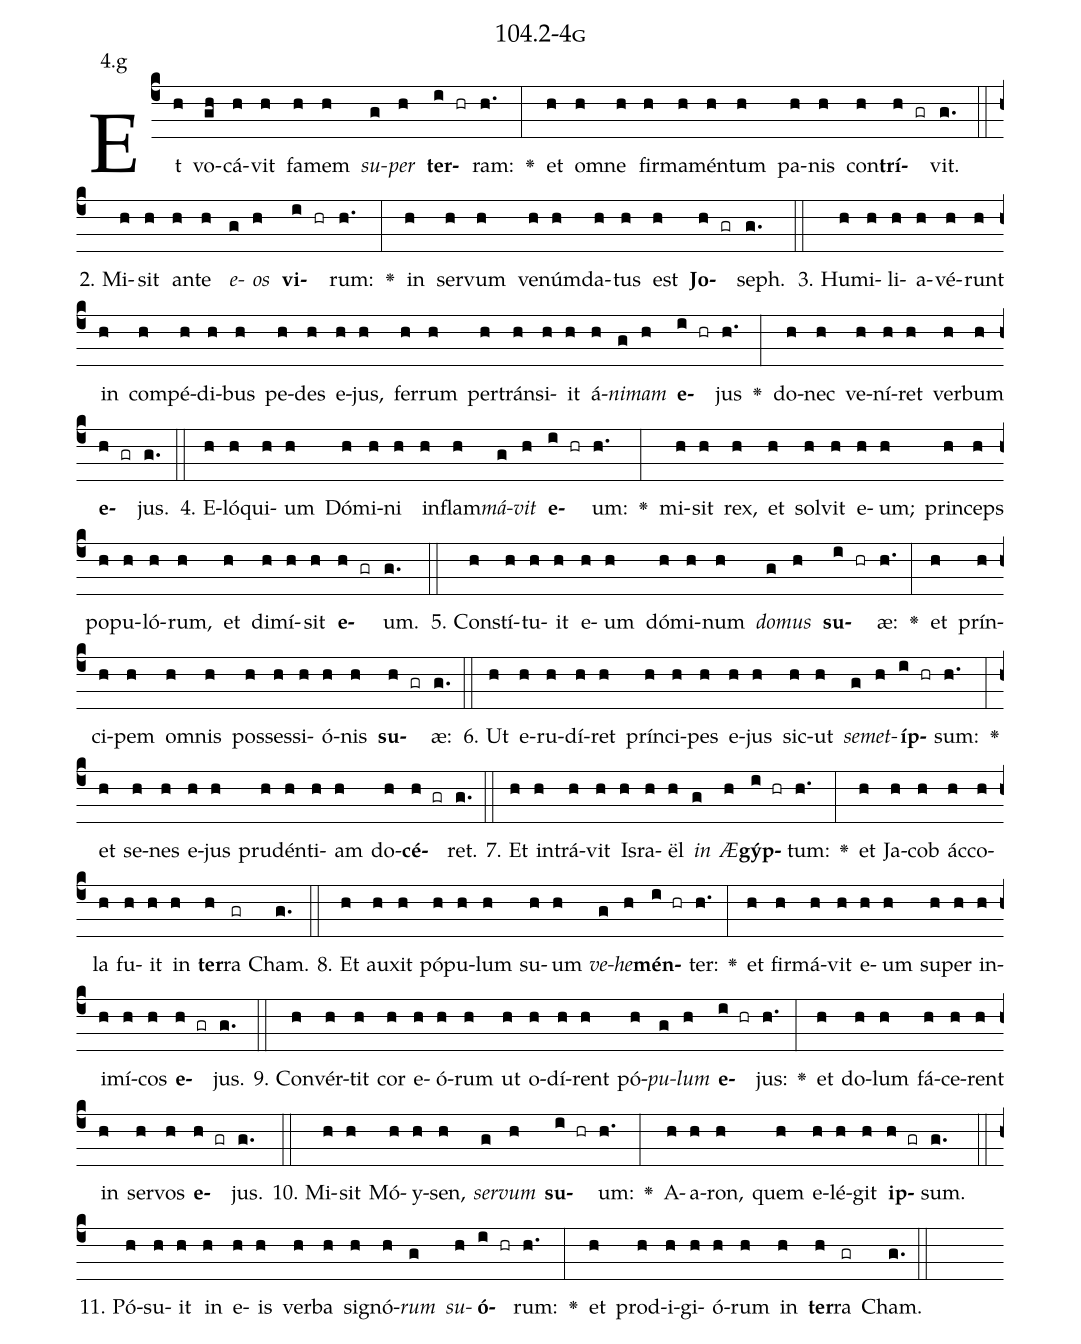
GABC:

name: 104.2-4g;
annotation: 4.g;
%%
(c4)Et(h) vo(gh)cá(h)vit(h) fa(h)mem(h) <i>su</i>(g)<i>per</i>(h) <b>ter</b>(i hr)ram:(h.) <v>\greheightstar</v>(:) et(h) om(h)ne(h) fir(h)ma(h)mén(h)tum(h) pa(h)nis(h) con(h)<b>trí</b>(h gr)vit.(g.) (::)
2. Mi(h)sit(h) an(h)te(h) <i>e</i>(g)<i>os</i>(h) <b>vi</b>(i hr)rum:(h.) <v>\greheightstar</v>(:) in(h) ser(h)vum(h) ve(h)núm(h)da(h)tus(h) est(h) <b>Jo</b>(h gr)seph.(g.) (::)
3. Hu(h)mi(h)li(h)a(h)vé(h)runt(h) in(h) com(h)pé(h)di(h)bus(h) pe(h)des(h) e(h)jus,(h) fer(h)rum(h) per(h)tráns(h)i(h)it(h) á(h)<i>ni</i>(g)<i>mam</i>(h) <b>e</b>(i hr)jus(h.) <v>\greheightstar</v>(:) do(h)nec(h) ve(h)ní(h)ret(h) ver(h)bum(h) <b>e</b>(h gr)jus.(g.) (::)
4. E(h)ló(h)qui(h)um(h) Dó(h)mi(h)ni(h) in(h)flam(h)<i>má</i>(g)<i>vit</i>(h) <b>e</b>(i hr)um:(h.) <v>\greheightstar</v>(:) mi(h)sit(h) rex,(h) et(h) sol(h)vit(h) e(h)um;(h) prin(h)ceps(h) po(h)pu(h)ló(h)rum,(h) et(h) di(h)mí(h)sit(h) <b>e</b>(h gr)um.(g.) (::)
5. Con(h)stí(h)tu(h)it(h) e(h)um(h) dó(h)mi(h)num(h) <i>do</i>(g)<i>mus</i>(h) <b>su</b>(i hr)æ:(h.) <v>\greheightstar</v>(:) et(h) prín(h)ci(h)pem(h) om(h)nis(h) pos(h)ses(h)si(h)ó(h)nis(h) <b>su</b>(h gr)æ:(g.) (::)
6. Ut(h) e(h)ru(h)dí(h)ret(h) prín(h)ci(h)pes(h) e(h)jus(h) sic(h)ut(h) <i>se</i>(g)<i>met</i>(h)<b>íp</b>(i hr)sum:(h.) <v>\greheightstar</v>(:) et(h) se(h)nes(h) e(h)jus(h) pru(h)dén(h)ti(h)am(h) do(h)<b>cé</b>(h gr)ret.(g.) (::)
7. Et(h) in(h)trá(h)vit(h) Is(h)ra(h)ël(h) <i>in</i>(g) <i>Æ</i>(h)<b>gýp</b>(i hr)tum:(h.) <v>\greheightstar</v>(:) et(h) Ja(h)cob(h) ác(h)co(h)la(h) fu(h)it(h) in(h) <b>ter</b>(h)ra(gr) Cham.(g.) (::)
8. Et(h) au(h)xit(h) pó(h)pu(h)lum(h) su(h)um(h) <i>ve</i>(g)<i>he</i>(h)<b>mén</b>(i hr)ter:(h.) <v>\greheightstar</v>(:) et(h) fir(h)má(h)vit(h) e(h)um(h) su(h)per(h) in(h)i(h)mí(h)cos(h) <b>e</b>(h gr)jus.(g.) (::)
9. Con(h)vér(h)tit(h) cor(h) e(h)ó(h)rum(h) ut(h) o(h)dí(h)rent(h) pó(h)<i>pu</i>(g)<i>lum</i>(h) <b>e</b>(i hr)jus:(h.) <v>\greheightstar</v>(:) et(h) do(h)lum(h) fá(h)ce(h)rent(h) in(h) ser(h)vos(h) <b>e</b>(h gr)jus.(g.) (::)
10. Mi(h)sit(h) Mó(h)y(h)sen,(h) <i>ser</i>(g)<i>vum</i>(h) <b>su</b>(i hr)um:(h.) <v>\greheightstar</v>(:) A(h)a(h)ron,(h) quem(h) e(h)lé(h)git(h) <b>ip</b>(h gr)sum.(g.) (::)
11. Pó(h)su(h)it(h) in(h) e(h)is(h) ver(h)ba(h) si(h)gnó(h)<i>rum</i>(g) <i>su</i>(h)<b>ó</b>(i hr)rum:(h.) <v>\greheightstar</v>(:) et(h) prod(h)i(h)gi(h)ó(h)rum(h) in(h) <b>ter</b>(h)ra(gr) Cham.(g.) (::)
